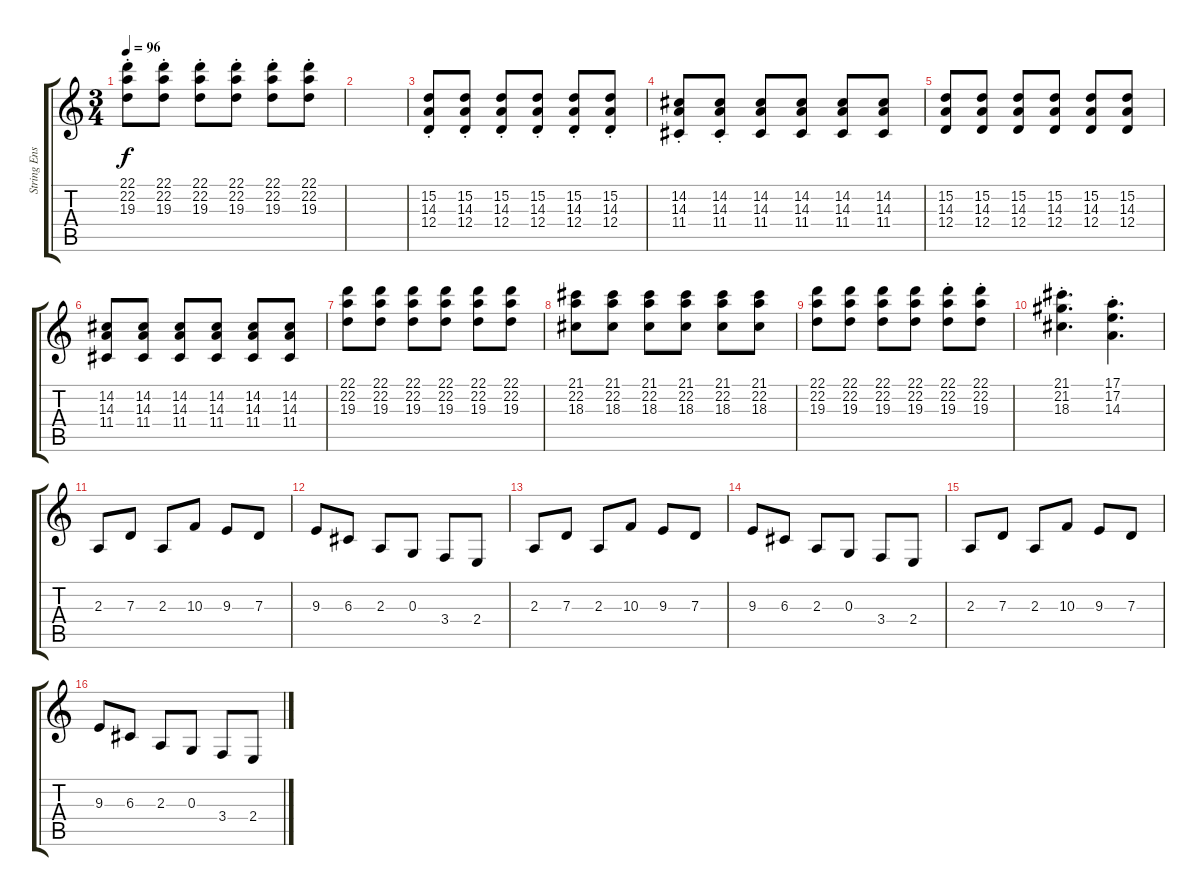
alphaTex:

\track ("String Ensemble" "String Ens") {instrument stringensemble1}
\staff {score tabs}
\tuning (E4 B3 G3 D3 A2 E2) {hide}
\ts (3 4)
\tempo 96
\clef g2
\ks c
(22.1 22.2 19.3{st}).8{dy f} (22.1 22.2 19.3{st}).8 (22.1 22.2 19.3{st}).8 (22.1 22.2 19.3{st}).8 (22.1 22.2 19.3{st}).8 (22.1 22.2 19.3{st}).8 |
|
(15.2 14.3{st} 12.4).8 (15.2 14.3{st} 12.4).8 (15.2 14.3{st} 12.4).8 (15.2 14.3{st} 12.4).8 (15.2 14.3{st} 12.4).8 (15.2 14.3{st} 12.4).8 |
(14.2 14.3{st} 11.4).8 (14.2 14.3{st} 11.4).8 (14.2 14.3 11.4).8 (14.2 14.3 11.4).8 (14.2 14.3 11.4).8 (14.2 14.3 11.4).8 |
(15.2 14.3 12.4).8 (15.2 14.3 12.4).8 (15.2 14.3 12.4).8 (15.2 14.3 12.4).8 (15.2 14.3 12.4).8 (15.2 14.3 12.4).8 |
(14.2 14.3 11.4).8 (14.2 14.3 11.4).8 (14.2 14.3 11.4).8 (14.2 14.3 11.4).8 (14.2 14.3 11.4).8 (14.2 14.3 11.4).8 |
(22.1 22.2 19.3).8 (22.1 22.2 19.3).8 (22.1 22.2 19.3).8 (22.1 22.2 19.3).8 (22.1 22.2 19.3).8 (22.1 22.2 19.3).8 |
(21.1 22.2 18.3).8 (21.1 22.2 18.3).8 (21.1 22.2 18.3).8 (21.1 22.2 18.3).8 (21.1 22.2 18.3).8 (21.1 22.2 18.3).8 |
(22.1 22.2 19.3).8 (22.1 22.2 19.3).8 (22.1 22.2 19.3).8 (22.1 22.2 19.3).8 (22.1 22.2{st} 19.3).8 (22.1 22.2{st} 19.3).8 |
(21.1{st} 21.2{st} 18.3{st}).4{d} (17.1 17.2{st} 14.3).4{d} |
2.3.8 7.3.8 2.3.8 10.3.8 9.3.8 7.3.8 |
9.3.8 6.3.8 2.3.8 0.3.8 3.4.8 2.4.8 |
2.3.8 7.3.8 2.3.8 10.3.8 9.3.8 7.3.8 |
9.3.8 6.3.8 2.3.8 0.3.8 3.4.8 2.4.8 |
2.3.8 7.3.8 2.3.8 10.3.8 9.3.8 7.3.8 |
9.3.8 6.3.8 2.3.8 0.3.8 3.4.8 2.4.8
